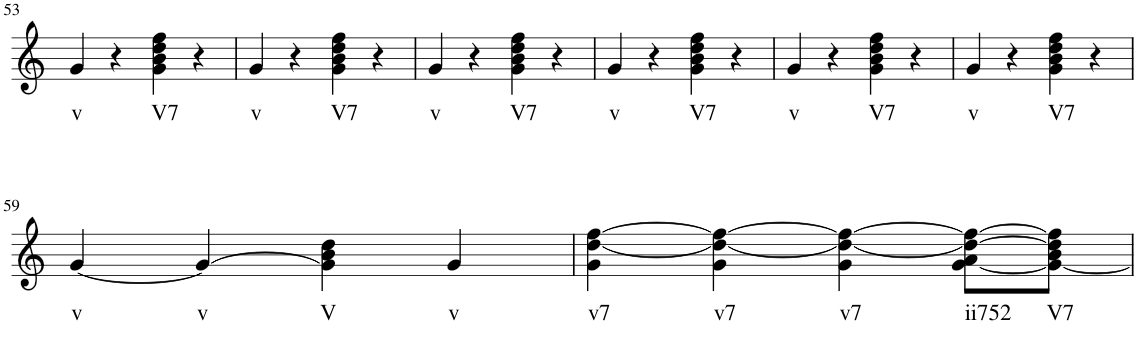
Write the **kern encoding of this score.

**kern	**text
*part1	*part1
*staff1	*staff1
*I"Piano	*
*I'Pno	*
!!LO:PB:g=z
*clefG2	*
*k[]	*
*M2/2	*
*met(c|)	*
=53	=53
!	!LO:LY:b
4g/	v
4r	.
!	!LO:LY:b
4g\ 4b\ 4dd\ 4ff\	V7
4r	.
=54	=54
!	!LO:LY:b
4g/	v
4r	.
!	!LO:LY:b
4g\ 4b\ 4dd\ 4ff\	V7
4r	.
=55	=55
!	!LO:LY:b
4g/	v
4r	.
!	!LO:LY:b
4g\ 4b\ 4dd\ 4ff\	V7
4r	.
=56	=56
!	!LO:LY:b
4g/	v
4r	.
!	!LO:LY:b
4g\ 4b\ 4dd\ 4ff\	V7
4r	.
=57	=57
!	!LO:LY:b
4g/	v
4r	.
!	!LO:LY:b
4g\ 4b\ 4dd\ 4ff\	V7
4r	.
=58	=58
!	!LO:LY:b
4g/	v
4r	.
!	!LO:LY:b
4g\ 4b\ 4dd\ 4ff\	V7
4r	.
!!LO:LB:g=z
=59	=59
!	!LO:LY:b
[4g/	v
!	!LO:LY:b
4g/_	v
!	!LO:LY:b
4g\] 4b\ 4dd\	V
!	!LO:LY:b
4g/	v
=60	=60
!	!LO:LY:b
4g\ [4dd\ [4ff\	v7
!	!LO:LY:b
4g\ 4dd\_ 4ff\_	v7
!	!LO:LY:b
4g\ 4dd\_ 4ff\_	v7
!	!LO:LY:b
[8g\ 8a\ 8dd\_ 8ff\_L	ii752
!	!LO:LY:b
8g\_ 8b\ 8dd\] 8ff\]J	V7
=	=
*-	*-
